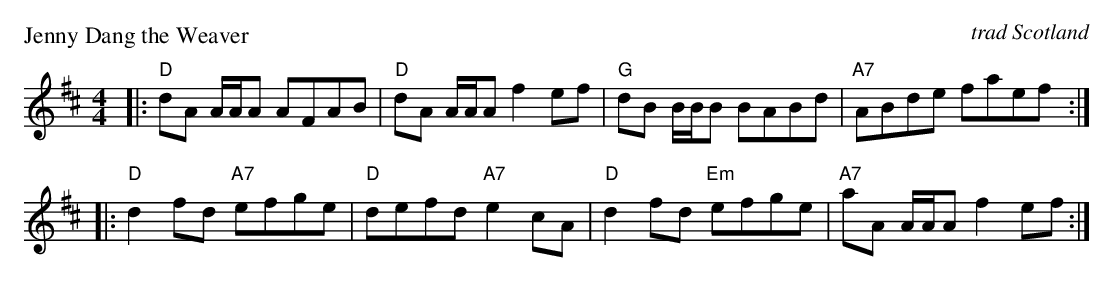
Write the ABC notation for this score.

X:1
P: Jenny Dang the Weaver
O: trad Scotland
K: D
M: 4/4
L: 1/8
|: "D"dA A/A/A AFAB | "D"dA A/A/A f2ef | "G"dB B/B/B BABd | "A7"ABde faef :|
|: "D"d2fd "A7"efge | "D"defd "A7"e2cA | "D"d2fd "Em"efge | "A7"aA A/A/A f2ef :|
